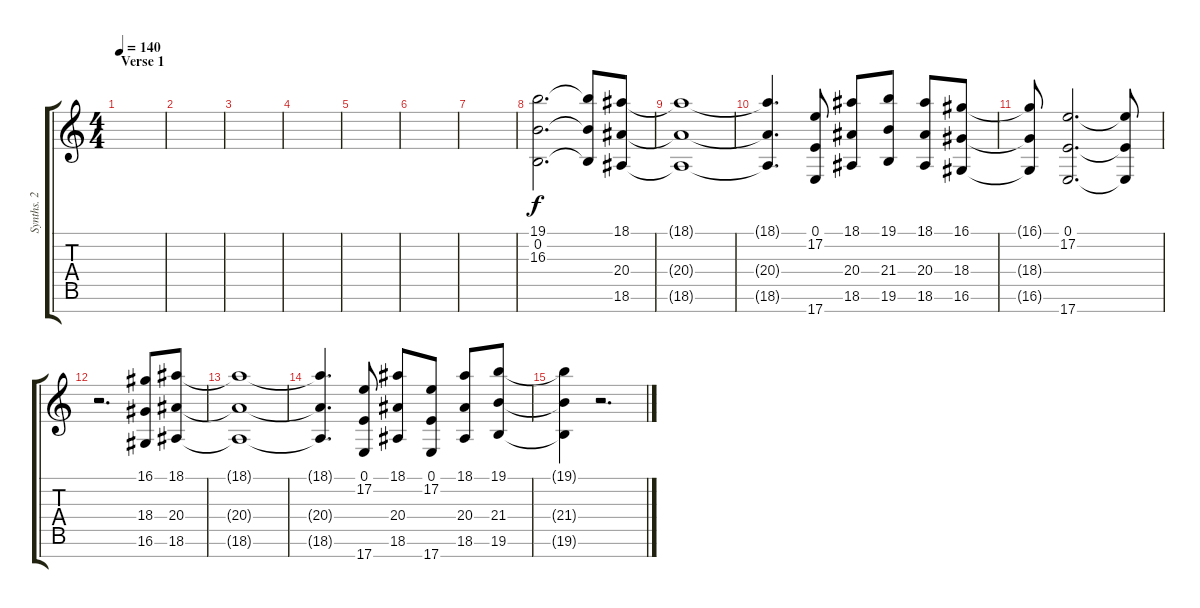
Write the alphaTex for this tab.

\track ("Synths. 2" "Synths. 2") {instrument synthstrings1}
\staff {score tabs}
\tuning (E4 B3 G3 D3 A2 E2 B1) {hide}
\ts (4 4)
\section ("" "Verse 1")
\tempo 140
\clef g2
\ks c
|
|
|
|
|
|
|
(19.1 0.2 16.3).2{d volume 13} (19.1{t} 0.2{t} 16.3{t}).8 (18.1 20.4 18.6).8 |
(18.1{t} 20.4{t} 18.6{t}).1 |
(18.1{t} 20.4{t} 18.6{t}).4{d} (0.1 17.2 17.7).8 (18.1 20.4 18.6).8 (19.1 21.4 19.6).8 (18.1 20.4 18.6).8 (16.1 18.4 16.6).8 |
(16.1{t} 18.4{t} 16.6{t}).8 (0.1 17.2 17.7).2{d volume 0} (0.1{t} 17.2{t} 17.7{t}).8 |
r.2{d} (16.1 18.4 16.6).8{volume 13} (18.1 20.4 18.6).8 |
(18.1{t} 20.4{t} 18.6{t}).1 |
(18.1{t} 20.4{t} 18.6{t}).4{d} (0.1 17.2 17.7).8 (18.1 20.4 18.6).8 (0.1 17.2 17.7).8 (18.1 20.4 18.6).8 (19.1 21.4 19.6).8 |
(19.1{t} 21.4{t} 19.6{t}).4 r.2{d volume 0}
